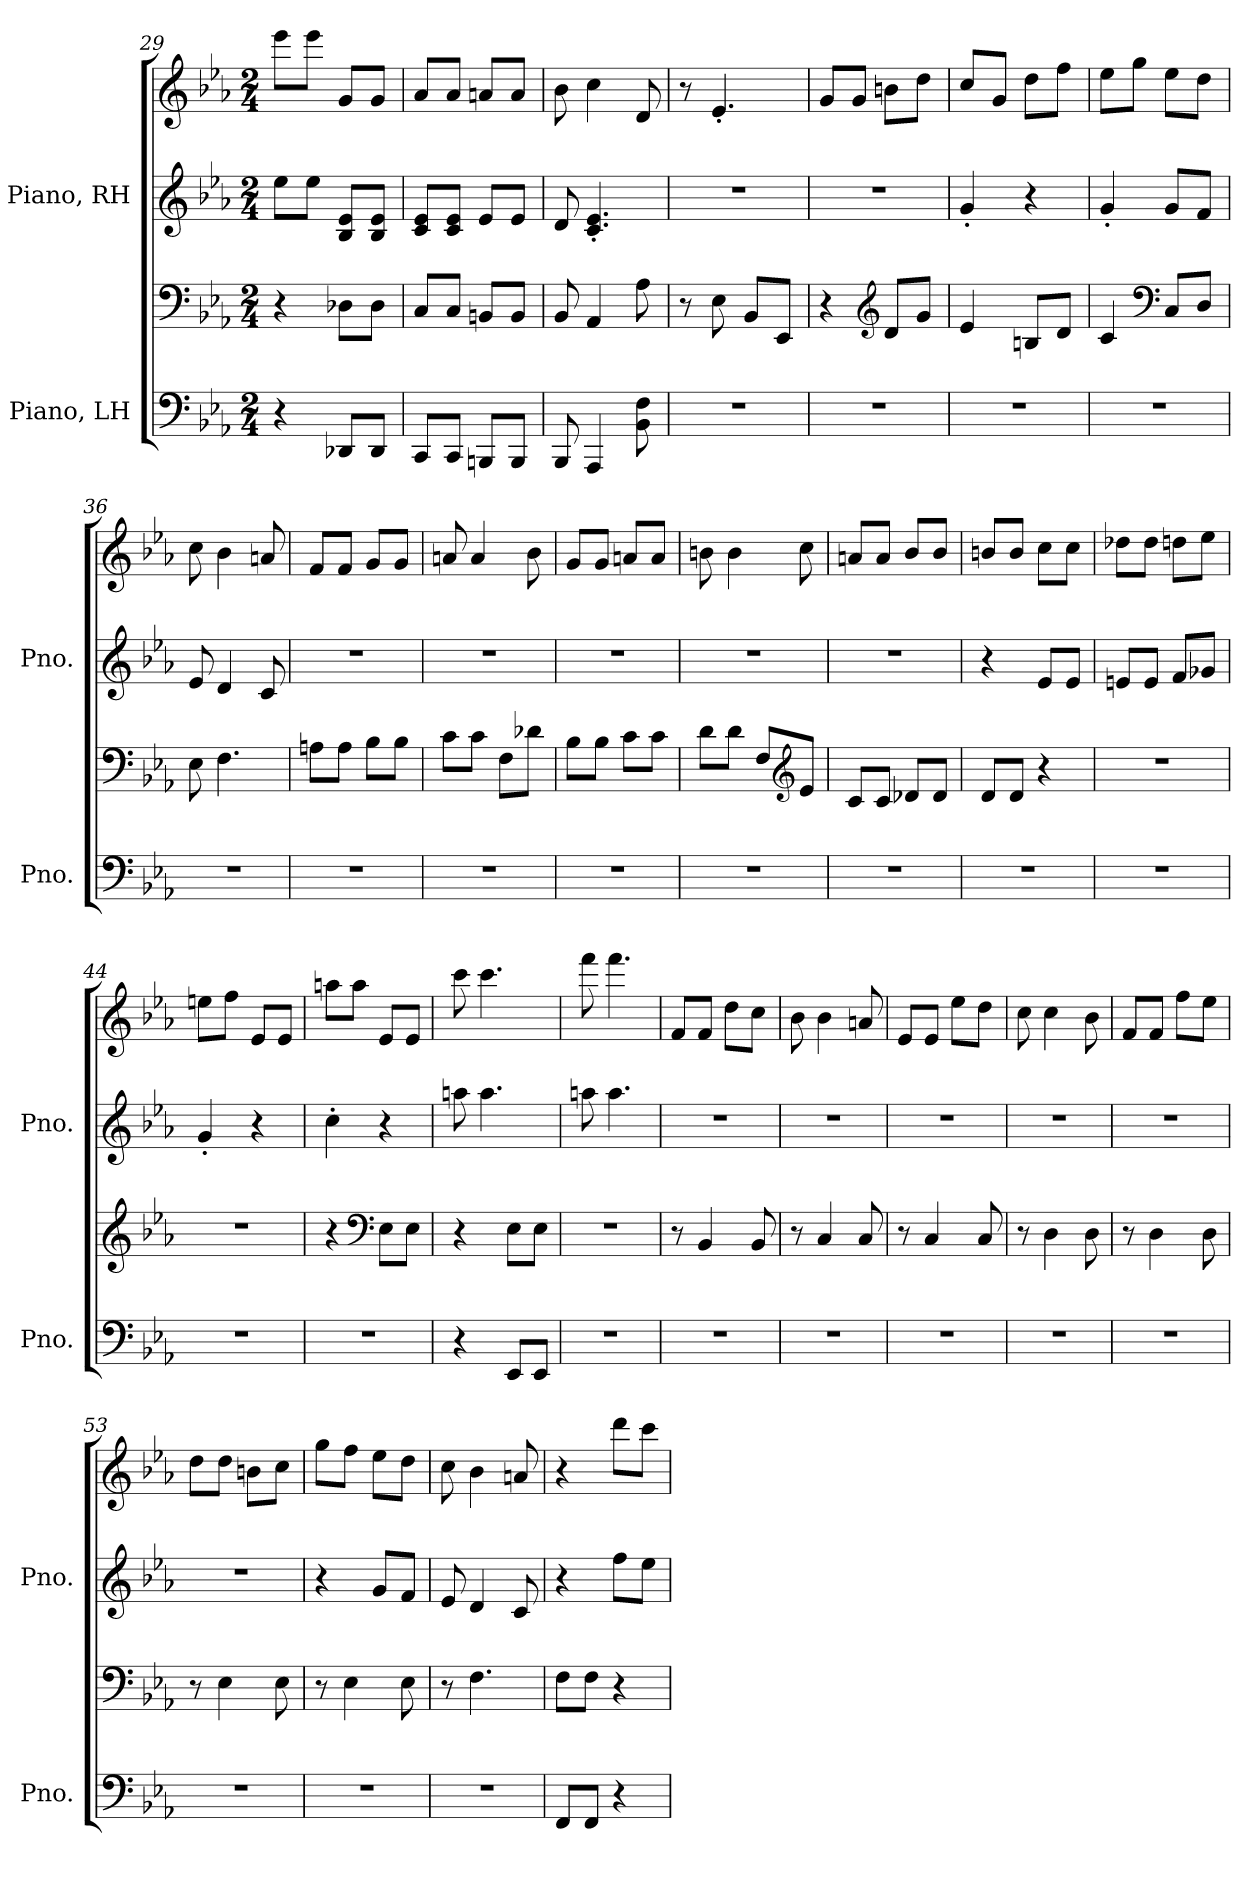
**kern	**kern	**kern	**kern
*part2	*part2	*part1	*part1
*staff4	*staff3	*staff2	*staff1
*I"Piano, LH	*	*I"Piano, RH	*
*I'Pno.	*	*I'Pno.	*
*clefF4	*clefF4	*clefG2	*clefG2
*k[b-e-a-]	*k[b-e-a-]	*k[b-e-a-]	*k[b-e-a-]
*M2/4	*M2/4	*M2/4	*M2/4
=29	=29	=29	=29
4r	4r	8ee-\L	8eee-\L
.	.	8ee-\J	8eee-\J
8DD-X/L	8D-X\L	8B-/ 8e-/L	8g/L
8DD-/J	8D-\J	8B-/ 8e-/J	8g/J
=30	=30	=30	=30
8CC/L	8C/L	8c/ 8e-/L	8a-/L
8CC/J	8C/J	8c/ 8e-/J	8a-/J
8BBBn/L	8BBn/L	8e-/L	8an/L
8BBB/J	8BB/J	8e-/J	8a/J
=31	=31	=31	=31
8BBB-/	8BB-/	8d/	8b-\
4AAA-/	4AA-/	4.c/' 4.e-/'	4cc\
8BB-\ 8F\	8A-\	.	8d/
=32	=32	=32	=32
2r	8r	2r	8r
.	8E-\	.	4.e-'/
.	8BB-/L	.	.
.	8EE-/J	.	.
!!LO:LB:g=z
=33	=33	=33	=33
2r	4r	2r	8g/L
.	.	.	8g/J
*	*clefG2	*	*
.	8d/L	.	8bn\L
.	8g/J	.	8dd\J
=34	=34	=34	=34
2r	4e-/	4g'/	8cc/L
.	.	.	8g/J
.	8Bn/L	4r	8dd\L
.	8d/J	.	8ff\J
=35	=35	=35	=35
2r	4c/	4g'/	8ee-\L
.	.	.	8gg\J
*	*clefF4	*	*
.	8C/L	8g/L	8ee-\L
.	8D/J	8f/J	8dd\J
=36	=36	=36	=36
2r	8E-\	8e-/	8cc\
.	4.F\	4d/	4b-\
.	.	8c/	8an/
=37	=37	=37	=37
2r	8An\L	2r	8f/L
.	8A\J	.	8f/J
.	8B-\L	.	8g/L
.	8B-\J	.	8g/J
=38	=38	=38	=38
2r	8c\L	2r	8an/
.	8c\J	.	4a/
.	8F\L	.	.
.	8d-X\J	.	8b-\
=39	=39	=39	=39
2r	8B-\L	2r	8g/L
.	8B-\J	.	8g/J
.	8c\L	.	8an/L
.	8c\J	.	8a/J
!!LO:PB:g=z
=40	=40	=40	=40
2r	8d\L	2r	8bn\
.	8d\J	.	4b\
.	8F/L	.	.
*	*clefG2	*	*
.	8e-/J	.	8cc\
=41	=41	=41	=41
2r	8c/L	2r	8an/L
.	8c/J	.	8a/J
.	8d-X/L	.	8b-/L
.	8d-/J	.	8b-/J
=42	=42	=42	=42
2r	8d/L	4r	8bn/L
.	8d/J	.	8b/J
.	4r	8e-/L	8cc\L
.	.	8e-/J	8cc\J
=43	=43	=43	=43
2r	2r	8en/L	8dd-X\L
.	.	8e/J	8dd-\J
.	.	8f/L	8ddn\L
.	.	8g-X/J	8ee-\J
=44	=44	=44	=44
2r	2r	4g'/	8een\L
.	.	.	8ff\J
.	.	4r	8e-/L
.	.	.	8e-/J
=45	=45	=45	=45
2r	4r	4cc'\	8aan\L
.	.	.	8aa\J
*	*clefF4	*	*
.	8E-\L	4r	8e-/L
.	8E-\J	.	8e-/J
=46	=46	=46	=46
4r	4r	8aan\	8ccc\
.	.	4.aa\	4.ccc\
8EE-/L	8E-\L	.	.
8EE-/J	8E-\J	.	.
!!LO:LB:g=z
=47	=47	=47	=47
2r	2r	8aan\	8fff\
.	.	4.aa\	4.fff\
=48	=48	=48	=48
2r	8r	2r	8f/L
.	4BB-/	.	8f/J
.	.	.	8dd\L
.	8BB-/	.	8cc\J
=49	=49	=49	=49
2r	8r	2r	8b-\
.	4C/	.	4b-\
.	8C/	.	8an/
=50	=50	=50	=50
2r	8r	2r	8e-/L
.	4C/	.	8e-/J
.	.	.	8ee-\L
.	8C/	.	8dd\J
=51	=51	=51	=51
2r	8r	2r	8cc\
.	4D\	.	4cc\
.	8D\	.	8b-\
=52	=52	=52	=52
2r	8r	2r	8f/L
.	4D\	.	8f/J
.	.	.	8ff\L
.	8D\	.	8ee-\J
=53	=53	=53	=53
2r	8r	2r	8dd\L
.	4E-\	.	8dd\J
.	.	.	8bn\L
.	8E-\	.	8cc\J
=54	=54	=54	=54
2r	8r	4r	8gg\L
.	4E-\	.	8ff\J
.	.	8g/L	8ee-\L
.	8E-\	8f/J	8dd\J
!!LO:LB:g=z
=55	=55	=55	=55
2r	8r	8e-/	8cc\
.	4.F\	4d/	4b-\
.	.	8c/	8an/
=56	=56	=56	=56
8FF/L	8F\L	4r	4r
8FF/J	8F\J	.	.
4r	4r	8ff\L	8ddd\L
.	.	8ee-\J	8ccc\J
=	=	=	=
*-	*-	*-	*-
